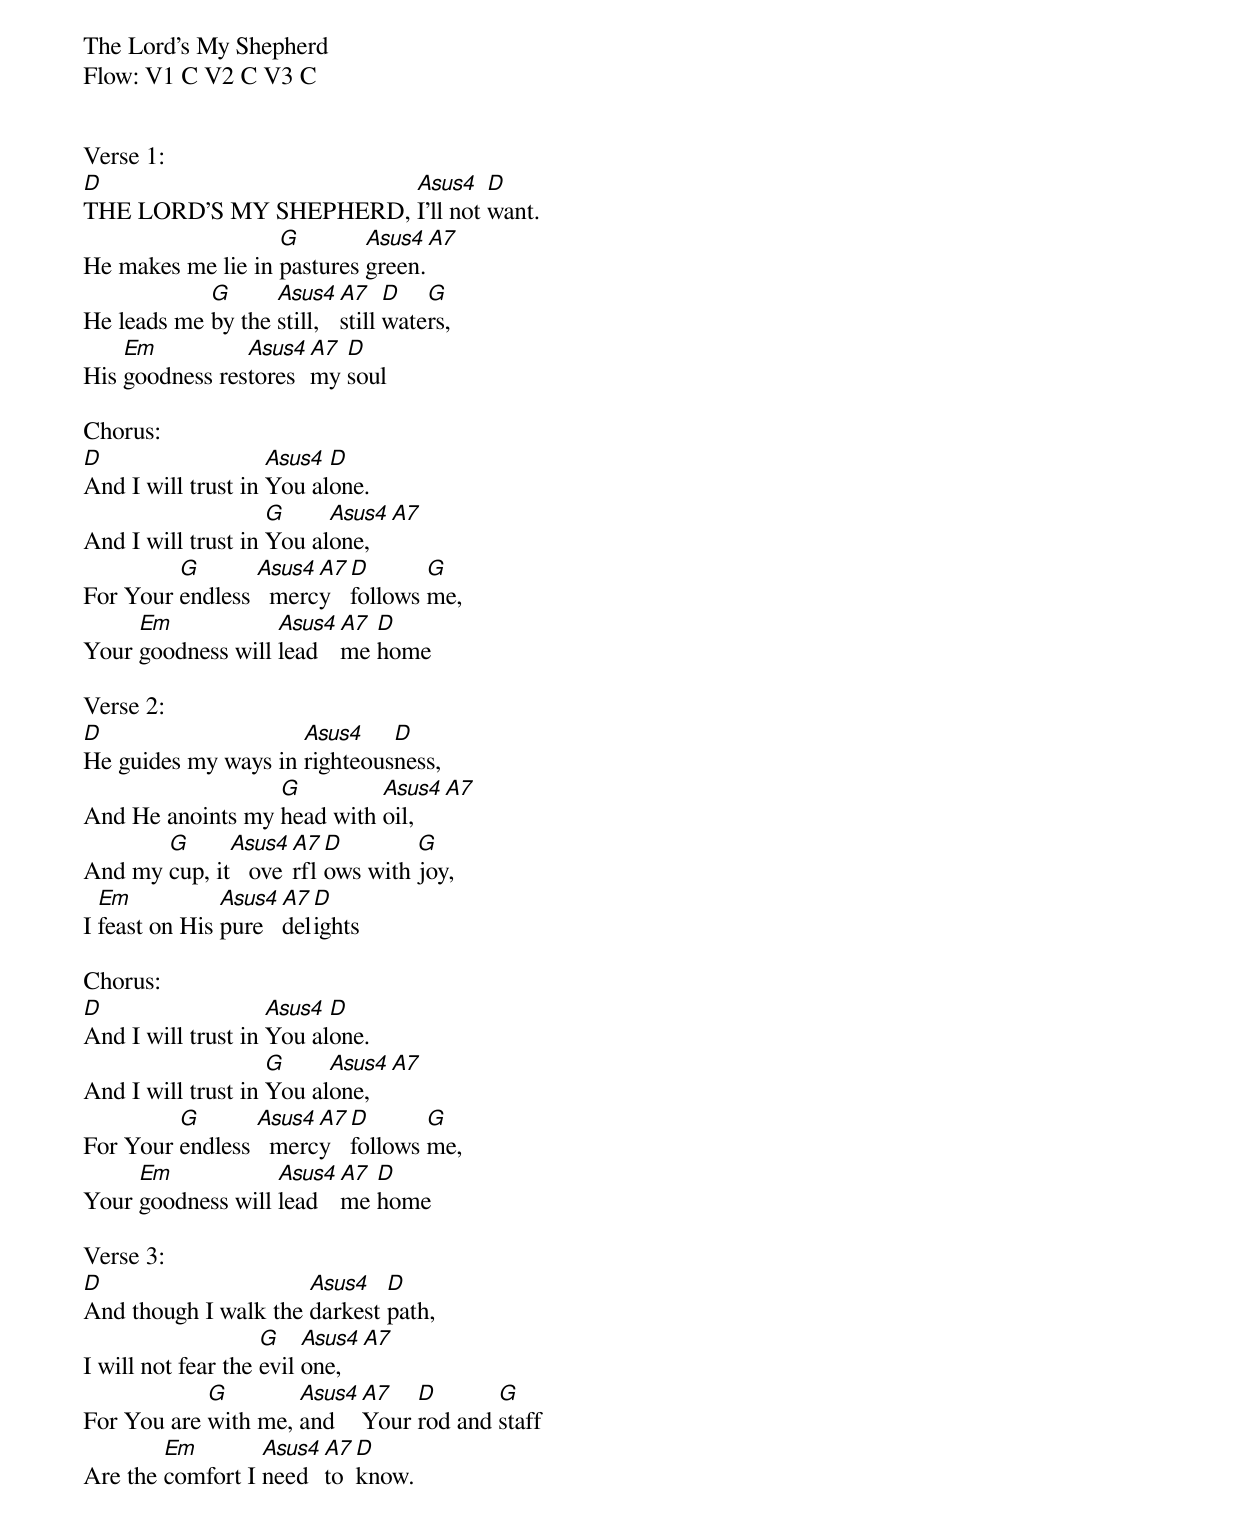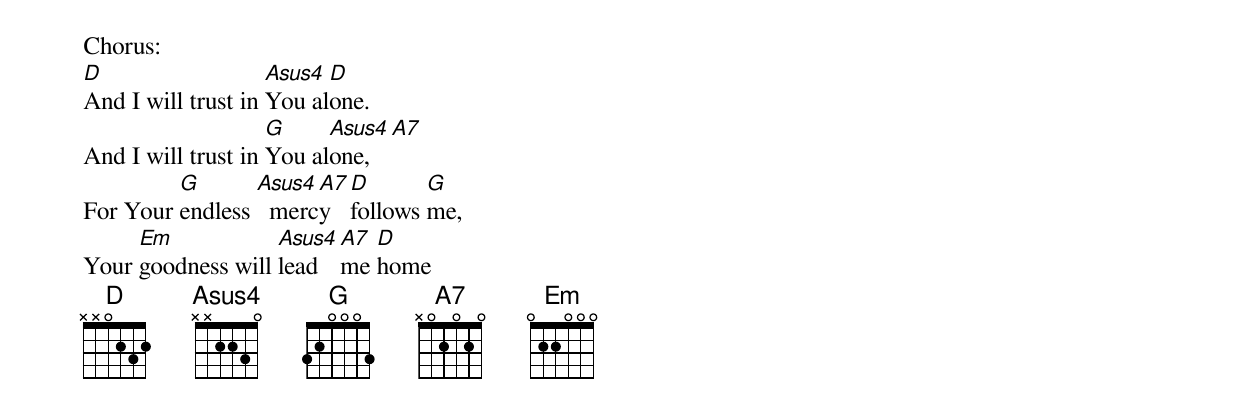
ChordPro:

The Lord's My Shepherd
Flow: V1 C V2 C V3 C


Verse 1:
[D]THE LORD'S MY SHEPHERD, [Asus4]I'll not [D]want.
He makes me lie in [G]pastures [Asus4]green.[A7]
He leads me [G]by the [Asus4]still, [A7]still [D]wate[G]rs,
His [Em]goodness res[Asus4]tores [A7]my [D]soul

Chorus:
[D]And I will trust in [Asus4]You al[D]one.
And I will trust in [G]You al[Asus4]one,  [A7]
For Your [G]endless [Asus4]  merc[A7]y  [D]follows [G]me,
Your [Em]goodness will [Asus4]lead  [A7]me [D]home

Verse 2:
[D]He guides my ways in [Asus4]righteous[D]ness,
And He anoints my [G]head with [Asus4]oil,  [A7]
And my [G]cup, it[Asus4]   ove[A7]rfl[D]ows with [G]joy,
I [Em]feast on His [Asus4]pure  [A7]del[D]ights

Chorus:
[D]And I will trust in [Asus4]You al[D]one.
And I will trust in [G]You al[Asus4]one,  [A7]
For Your [G]endless [Asus4]  merc[A7]y  [D]follows [G]me,
Your [Em]goodness will [Asus4]lead  [A7]me [D]home

Verse 3:
[D]And though I walk the [Asus4]darkest [D]path,
I will not fear the [G]evil [Asus4]one,  [A7]
For You are [G]with me, [Asus4]and   [A7]Your [D]rod and [G]staff
Are the [Em]comfort I [Asus4]need  [A7]to [D]know.

Chorus:
[D]And I will trust in [Asus4]You al[D]one.
And I will trust in [G]You al[Asus4]one,  [A7]
For Your [G]endless [Asus4]  merc[A7]y  [D]follows [G]me,
Your [Em]goodness will [Asus4]lead  [A7]me [D]home
